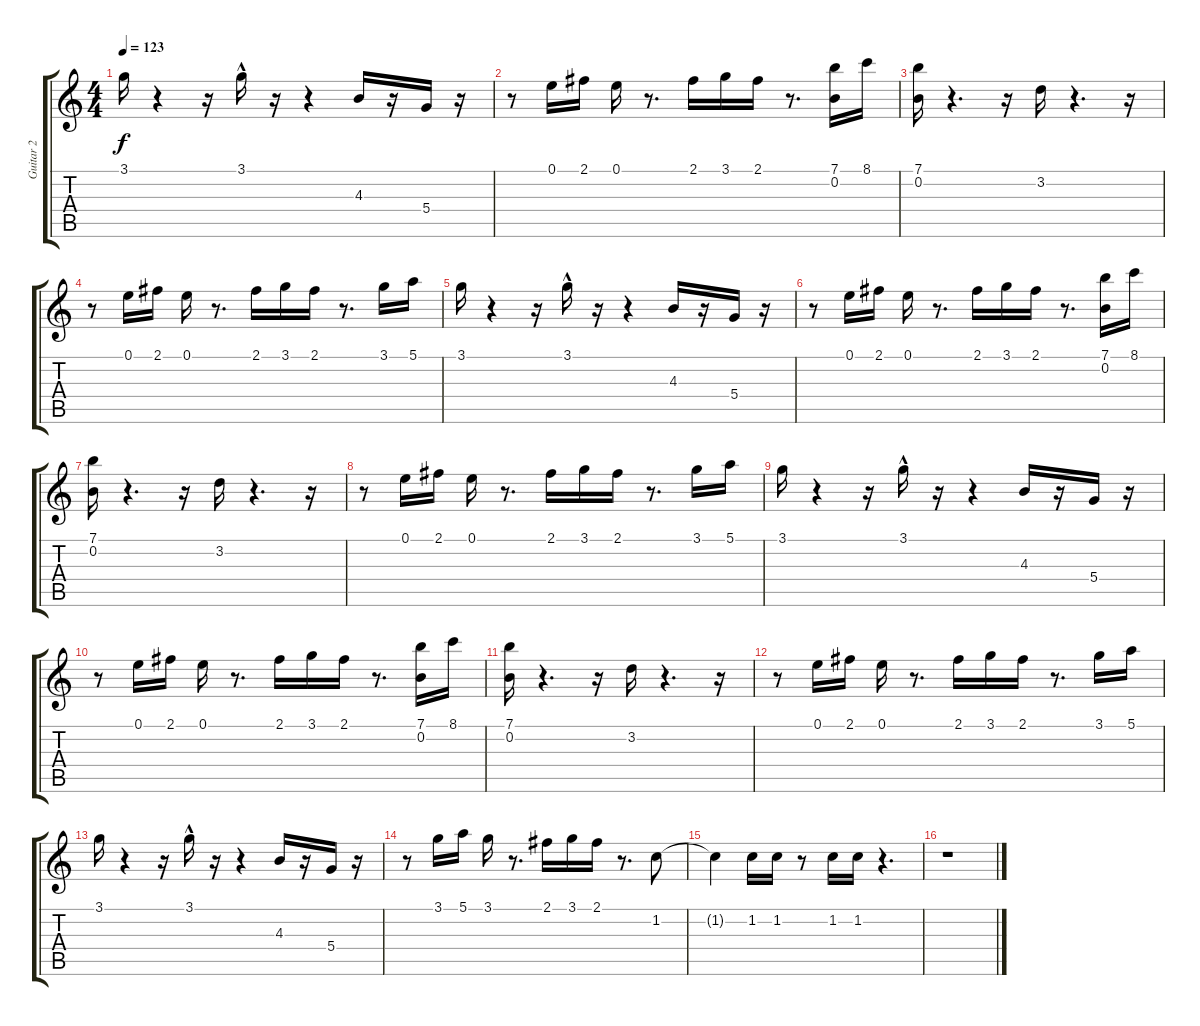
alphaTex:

\track ("Guitar 2" "Guitar 2") {instrument overdrivenguitar}
\staff {score tabs}
\tuning (E4 B3 G3 D3 A2 E2) {hide}
\ts (4 4)
\tempo 123
\clef g2
\ks c
3.1.16{dy f} r.4 r.16 3.1{hac}.16 r.16 r.4 4.3.16 r.16 5.4.16 r.16 |
r.8 0.1.16 2.1.16 0.1.16 r.8{d} 2.1.16 3.1.16 2.1.16 r.8{d} (7.1 0.2).16 8.1.16 |
(7.1 0.2).16 r.4{d} r.16 3.2.16 r.4{d} r.16 |
r.8 0.1.16 2.1.16 0.1.16 r.8{d} 2.1.16 3.1.16 2.1.16 r.8{d} 3.1.16 5.1.16 |
3.1.16 r.4 r.16 3.1{hac}.16 r.16 r.4 4.3.16 r.16 5.4.16 r.16 |
r.8 0.1.16 2.1.16 0.1.16 r.8{d} 2.1.16 3.1.16 2.1.16 r.8{d} (7.1 0.2).16 8.1.16 |
(7.1 0.2).16 r.4{d} r.16 3.2.16 r.4{d} r.16 |
r.8 0.1.16 2.1.16 0.1.16 r.8{d} 2.1.16 3.1.16 2.1.16 r.8{d} 3.1.16 5.1.16 |
3.1.16 r.4 r.16 3.1{hac}.16 r.16 r.4 4.3.16 r.16 5.4.16 r.16 |
r.8 0.1.16 2.1.16 0.1.16 r.8{d} 2.1.16 3.1.16 2.1.16 r.8{d} (7.1 0.2).16 8.1.16 |
(7.1 0.2).16 r.4{d} r.16 3.2.16 r.4{d} r.16 |
r.8 0.1.16 2.1.16 0.1.16 r.8{d} 2.1.16 3.1.16 2.1.16 r.8{d} 3.1.16 5.1.16 |
3.1.16 r.4 r.16 3.1{hac}.16 r.16 r.4 4.3.16 r.16 5.4.16 r.16 |
r.8 3.1.16 5.1.16 3.1.16 r.8{d} 2.1.16 3.1.16 2.1.16 r.8{d} 1.2.8 |
1.2{t}.4 1.2.16 1.2.16 r.8 1.2.16 1.2.16 r.4{d} |
r.1
